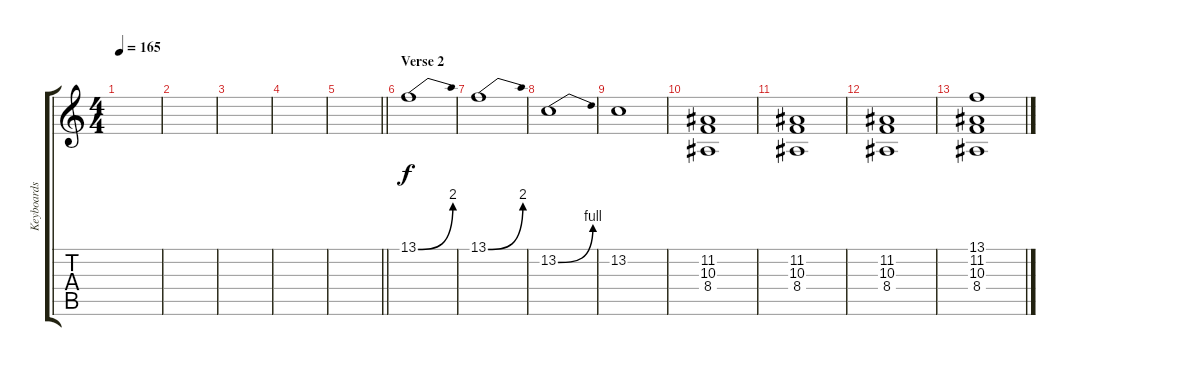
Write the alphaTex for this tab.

\track ("Keyboards Guy" "Keyboards ") {instrument stringensemble1}
\staff {score tabs}
\tuning (E4 B3 G3 D3 A2 D2) {hide}
\ts (4 4)
\tempo 165
\clef g2
\ks c
|
|
|
|
\barLineRight lightlight
|
\section ("" "Verse 2")
13.1{be (bend 0 0 60 8)}.1 |
13.1{be (bend 0 0 60 8)}.1 |
13.2{be (bend 0 0 60 4)}.1 |
13.2.1 |
(11.2 10.3 8.4).1 |
(11.2 10.3 8.4).1 |
(11.2 10.3 8.4).1 |
(13.1 11.2 10.3 8.4).1
